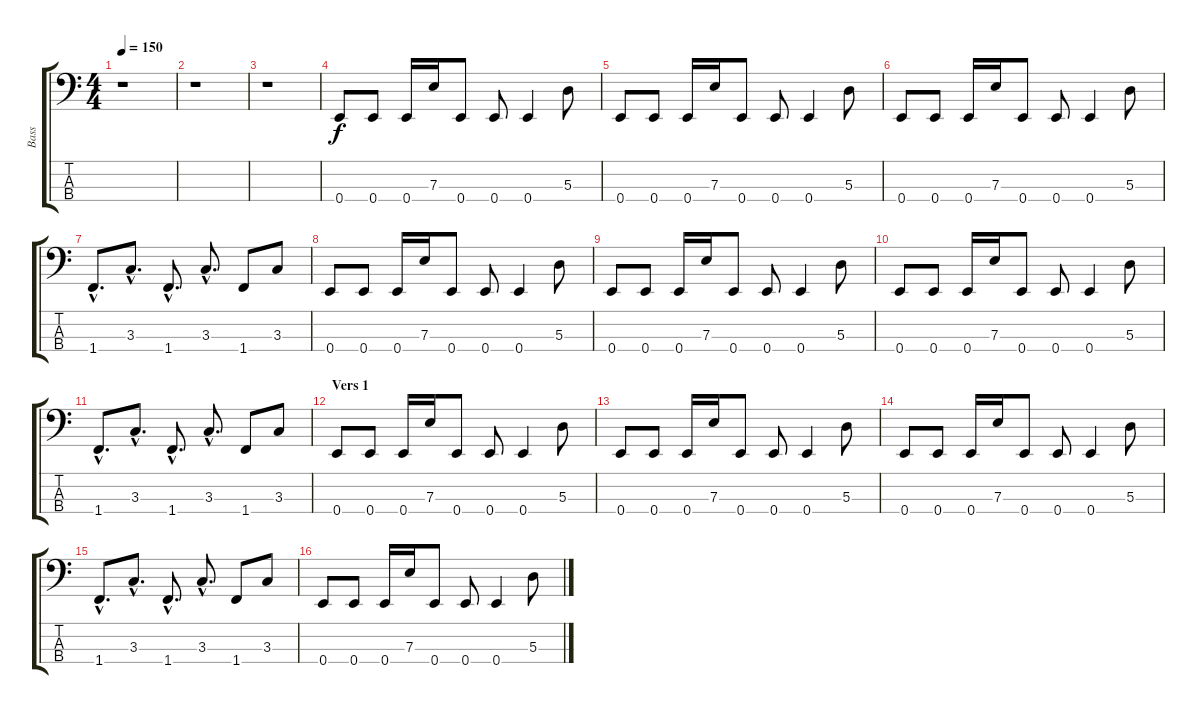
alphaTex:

\track ("Bass" "Bass") {instrument electricbassfinger}
\staff {score tabs}
\tuning (G2 D2 A1 E1) {hide}
\ts (4 4)
\tempo 150
\clef f4
\ks c
r.1{dy f instrument electricbassfinger} |
r.1 |
r.1 |
0.4.8 0.4.8 0.4.16 7.3.16 0.4.8 0.4.8 0.4.4 5.3.8 |
0.4.8 0.4.8 0.4.16 7.3.16 0.4.8 0.4.8 0.4.4 5.3.8 |
0.4.8 0.4.8 0.4.16 7.3.16 0.4.8 0.4.8 0.4.4 5.3.8 |
1.4{hac}.8{d} 3.3{hac}.8{d} 1.4{hac}.8{d} 3.3{hac}.8{d} 1.4.8 3.3.8 |
0.4.8 0.4.8 0.4.16 7.3.16 0.4.8 0.4.8 0.4.4 5.3.8 |
0.4.8 0.4.8 0.4.16 7.3.16 0.4.8 0.4.8 0.4.4 5.3.8 |
0.4.8 0.4.8 0.4.16 7.3.16 0.4.8 0.4.8 0.4.4 5.3.8 |
1.4{hac}.8{d} 3.3{hac}.8{d} 1.4{hac}.8{d} 3.3{hac}.8{d} 1.4.8 3.3.8 |
\section ("" "Vers 1")
0.4.8 0.4.8 0.4.16 7.3.16 0.4.8 0.4.8 0.4.4 5.3.8 |
0.4.8 0.4.8 0.4.16 7.3.16 0.4.8 0.4.8 0.4.4 5.3.8 |
0.4.8 0.4.8 0.4.16 7.3.16 0.4.8 0.4.8 0.4.4 5.3.8 |
1.4{hac}.8{d} 3.3{hac}.8{d} 1.4{hac}.8{d} 3.3{hac}.8{d} 1.4.8 3.3.8 |
0.4.8 0.4.8 0.4.16 7.3.16 0.4.8 0.4.8 0.4.4 5.3.8
